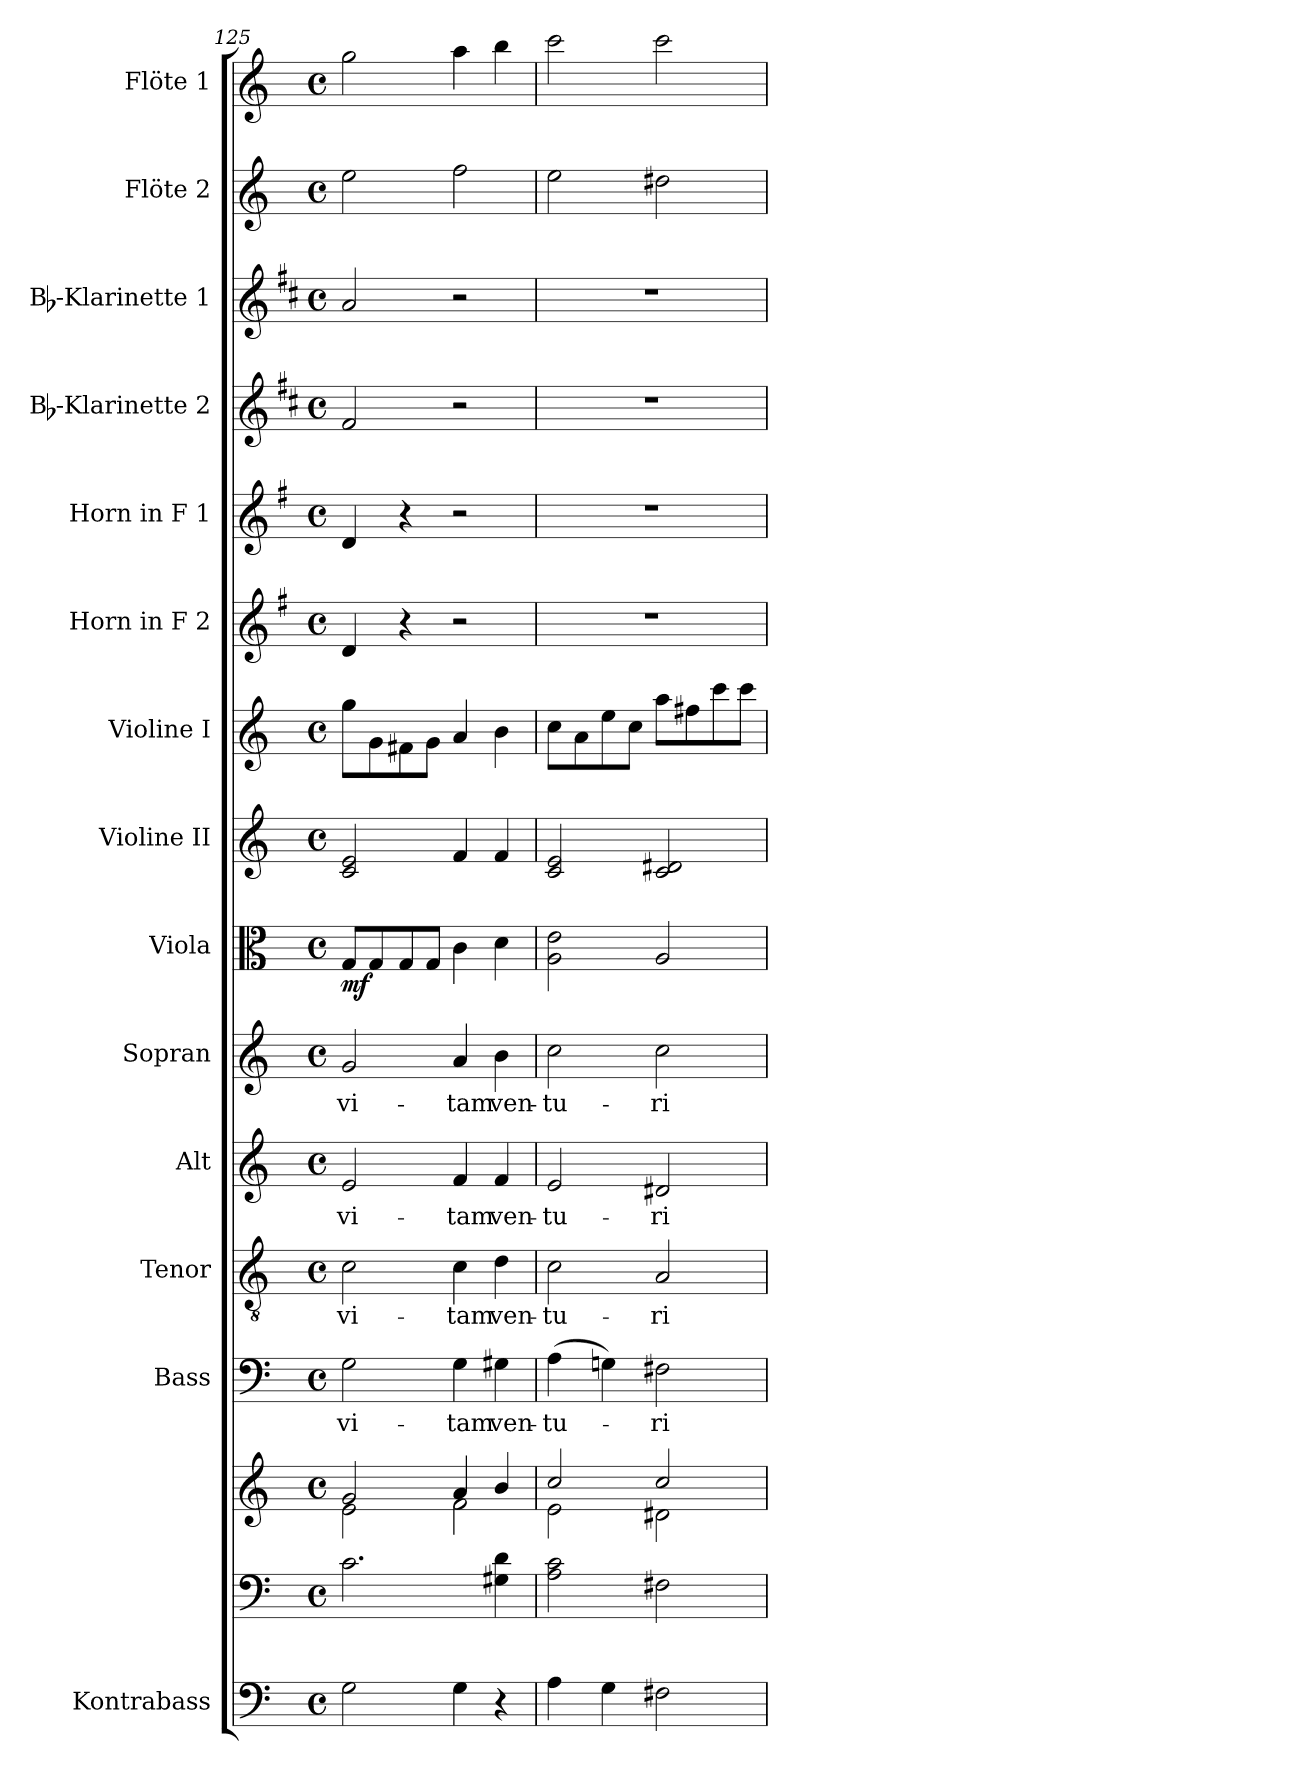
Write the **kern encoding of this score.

**kern	**kern	**kern	**kern	**text	**kern	**text	**kern	**text	**kern	**text	**kern	**dynam	**kern	**kern	**kern	**kern	**kern	**kern	**kern	**kern
*part15	*part14	*part14	*part13	*part13	*part12	*part12	*part11	*part11	*part10	*part10	*part9	*part9	*part8	*part7	*part6	*part5	*part4	*part3	*part2	*part1
*staff16	*staff15	*staff14	*staff13	*staff13	*staff12	*staff12	*staff11	*staff11	*staff10	*staff10	*staff9	*staff9	*staff8	*staff7	*staff6	*staff5	*staff4	*staff3	*staff2	*staff1
*I"Kontrabass	*	*	*I"Bass	*	*I"Tenor	*	*I"Alt	*	*I"Sopran	*	*I"Viola	*	*I"Violine II	*I"Violine I	*I"Horn in F 2	*I"Horn in F 1	*I"Bb-Klarinette 2	*I"Bb-Klarinette 1	*I"Flöte 2	*I"Flöte 1
*I'Kb.	*	*	*I'B.	*	*I'T.	*	*I'A.	*	*I'S.	*	*I'Vla.	*	*I'Vl. II	*I'Vl. I	*I'Horn 2	*I'Horn 1	*I'Bb Kl. 2	*I'Bb Kl. 1	*I'Fl. 2	*I'Fl. 1
!!LO:PB:g=z
*clefF4	*clefF4	*clefG2	*clefF4	*	*clefGv2	*	*clefG2	*	*clefG2	*	*clefC3	*	*clefG2	*clefG2	*clefG2	*clefG2	*clefG2	*clefG2	*clefG2	*clefG2
*ITrd7c12	*	*	*	*	*	*	*	*	*	*	*	*	*	*	*ITrd4c7	*ITrd4c7	*ITrd1c2	*ITrd1c2	*	*
*k[]	*k[]	*k[]	*k[]	*	*k[]	*	*k[]	*	*k[]	*	*k[]	*	*k[]	*k[]	*k[]	*k[]	*k[]	*k[]	*k[]	*k[]
*C:	*C:	*C:	*C:	*	*C:	*	*C:	*	*C:	*	*C:	*	*C:	*C:	*C:	*C:	*C:	*C:	*C:	*C:
*M4/4	*M4/4	*M4/4	*M4/4	*	*M4/4	*	*M4/4	*	*M4/4	*	*M4/4	*	*M4/4	*M4/4	*M4/4	*M4/4	*M4/4	*M4/4	*M4/4	*M4/4
*met(c)	*met(c)	*met(c)	*met(c)	*	*met(c)	*	*met(c)	*	*met(c)	*	*met(c)	*	*met(c)	*met(c)	*met(c)	*met(c)	*met(c)	*met(c)	*met(c)	*met(c)
=125	=125	=125	=125	=125	=125	=125	=125	=125	=125	=125	=125	=125	=125	=125	=125	=125	=125	=125	=125	=125
*	*	*^	*	*	*	*	*	*	*	*	*	*	*	*	*	*	*	*	*	*
!	!	!	!	!	!LO:LY:b	!	!LO:LY:b	!	!LO:LY:b	!	!LO:LY:b	!	!LO:DY:b	!	!	!	!	!	!	!	!
2GG\	2.c\	2g/	2e\	2G\	vi-	2c\	vi-	2e/	vi-	2g/	vi-	8G/L	mf	2c/ 2e/	8gg\L	4G/	4G/	2e/	2g/	2ee\	2gg\
.	.	.	.	.	.	.	.	.	.	.	.	8G/	.	.	8g\	.	.	.	.	.	.
.	.	.	.	.	.	.	.	.	.	.	.	8G/	.	.	8f#X\	4r	4r	.	.	.	.
.	.	.	.	.	.	.	.	.	.	.	.	8G/J	.	.	8g\J	.	.	.	.	.	.
!	!	!	!	!	!LO:LY:b	!	!LO:LY:b	!	!LO:LY:b	!	!LO:LY:b	!	!	!	!	!	!	!	!	!	!
4GG\	.	4a/	2f\	4G\	-tam	4c\	-tam	4f/	-tam	4a/	-tam	4c\	.	4f/	4a/	2r	2r	2r	2r	2ff\	4aa\
!	!	!	!	!	!LO:LY:b	!	!LO:LY:b	!	!LO:LY:b	!	!LO:LY:b	!	!	!	!	!	!	!	!	!	!
4r	4G#X\ 4d\	4b/	.	4G#X\	ven-	4d\	ven-	4f/	ven-	4b\	ven-	4d\	.	4f/	4b\	.	.	.	.	.	4bb\
=126	=126	=126	=126	=126	=126	=126	=126	=126	=126	=126	=126	=126	=126	=126	=126	=126	=126	=126	=126	=126	=126
!	!	!	!	!	!LO:LY:b	!	!LO:LY:b	!	!LO:LY:b	!	!LO:LY:b	!	!	!	!	!	!	!	!	!	!
4AA\	2A\ 2c\	2cc/	2e\	(>4A\	-tu-	2c\	-tu-	2e/	-tu-	2cc\	-tu-	2A\ 2e\	.	2c/ 2e/	8cc\L	1r	1r	1r	1r	2ee\	2ccc\
.	.	.	.	.	.	.	.	.	.	.	.	.	.	.	8a\	.	.	.	.	.	.
4GG\	.	.	.	4Gn\)	.	.	.	.	.	.	.	.	.	.	8ee\	.	.	.	.	.	.
.	.	.	.	.	.	.	.	.	.	.	.	.	.	.	8cc\J	.	.	.	.	.	.
!	!	!	!	!	!LO:LY:b	!	!LO:LY:b	!	!LO:LY:b	!	!LO:LY:b	!	!	!	!	!	!	!	!	!	!
2FF#X\	2F#X\	2cc/	2d#X\	2F#X\	-ri	2A/	-ri	2d#X/	-ri	2cc\	-ri	2A/	.	2c/ 2d#X/	8aa\L	.	.	.	.	2dd#X\	2ccc\
.	.	.	.	.	.	.	.	.	.	.	.	.	.	.	8ff#X\	.	.	.	.	.	.
.	.	.	.	.	.	.	.	.	.	.	.	.	.	.	8ccc\	.	.	.	.	.	.
.	.	.	.	.	.	.	.	.	.	.	.	.	.	.	8ccc\J	.	.	.	.	.	.
*	*	*v	*v	*	*	*	*	*	*	*	*	*	*	*	*	*	*	*	*	*	*
=	=	=	=	=	=	=	=	=	=	=	=	=	=	=	=	=	=	=	=	=
*-	*-	*-	*-	*-	*-	*-	*-	*-	*-	*-	*-	*-	*-	*-	*-	*-	*-	*-	*-	*-
